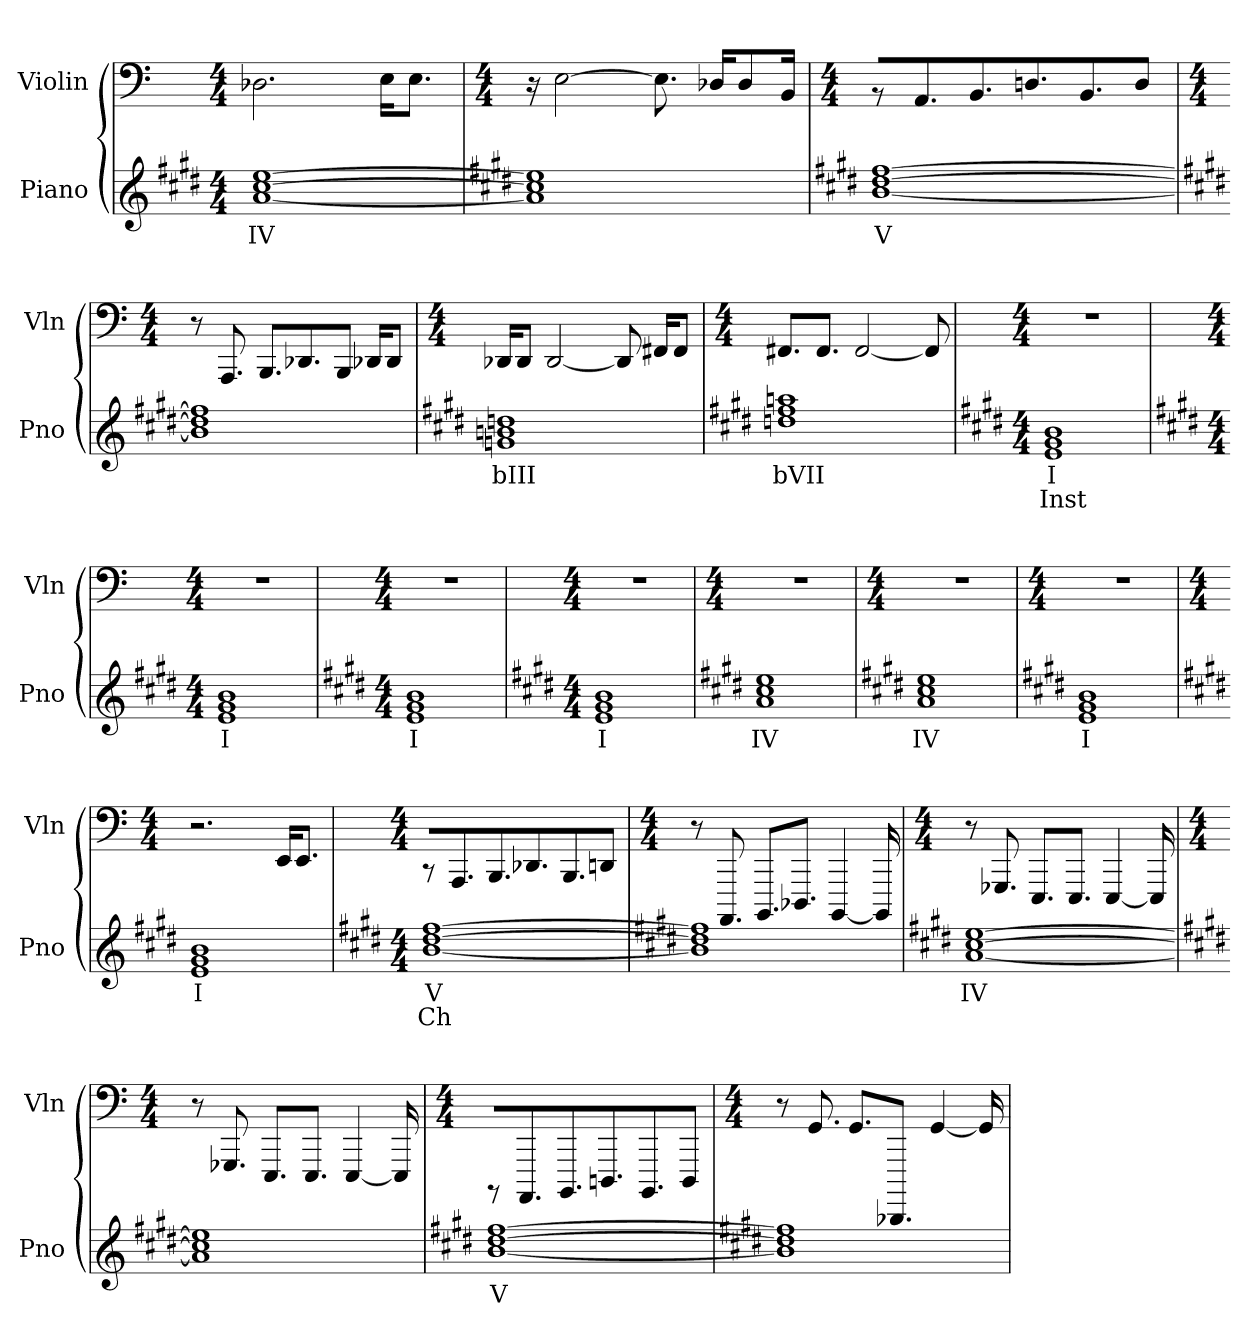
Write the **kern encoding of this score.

**kern	**text	**text	**kern
*part2	*part2	*part2	*part1
*staff2	*staff2	*staff2	*staff1
*I"Piano	*	*	*I"Violin
*I'Pno	*	*	*I'Vln
*k[f#c#g#d#]	*	*	*
*E:	*	*	*
*M4/4	*	*	*M4/4
=	=	=	=
[1a [1cc# [1ee	IV	.	2.D-X
.	.	.	16EKL
.	.	.	8.EJ
=	=	=	=
*k[f#c#g#d#]	*	*	*
*E:	*	*	*
*	*	*	*M4/4
1a] 1cc#] 1ee]	.	.	16r
.	.	.	[2E
.	.	.	8.E]
.	.	.	16D-XKL
.	.	.	8D-
.	.	.	16BBJk
=	=	=	=
*k[f#c#g#d#]	*	*	*
*E:	*	*	*
*	*	*	*M4/4
[1b [1dd# [1ff#	V	.	8r
.	.	.	8.AA
.	.	.	8.BBL
.	.	.	8.Dn
.	.	.	8.BBJ
.	.	.	8DJ
=	=	=	=
*k[f#c#g#d#]	*	*	*
*E:	*	*	*
*	*	*	*M4/4
1b] 1dd#] 1ff#]	.	.	8r
.	.	.	8.AAA
.	.	.	8.BBBL
.	.	.	8.DD-X
.	.	.	8BBBJ
.	.	.	16DD-XKL
.	.	.	8DD-J
=	=	=	=
*k[f#c#g#d#]	*	*	*
*E:	*	*	*
*	*	*	*M4/4
1gn 1bn 1ddn	bIII	.	16DD-XKL
.	.	.	8DD-J
.	.	.	[2DD-
.	.	.	8DD-]
.	.	.	16FF#XKL
.	.	.	8FF#J
=	=	=	=
*k[f#c#g#d#]	*	*	*
*E:	*	*	*
*	*	*	*M4/4
1ddn 1ff# 1aan	bVII	.	8.FF#XL
.	.	.	8.FF#J
.	.	.	[2FF#
.	.	.	8FF#]
=	=	=	=
*k[f#c#g#d#]	*	*	*
*E:	*	*	*
*M4/4	*	*	*M4/4
1e 1g# 1b	I	Inst	1r
=	=	=	=
*k[f#c#g#d#]	*	*	*
*E:	*	*	*
*M4/4	*	*	*M4/4
1e 1g# 1b	I	.	1r
=	=	=	=
*k[f#c#g#d#]	*	*	*
*E:	*	*	*
*M4/4	*	*	*M4/4
1e 1g# 1b	I	.	1r
=	=	=	=
*k[f#c#g#d#]	*	*	*
*E:	*	*	*
*M4/4	*	*	*M4/4
1e 1g# 1b	I	.	1r
=	=	=	=
*k[f#c#g#d#]	*	*	*
*E:	*	*	*
*	*	*	*M4/4
1a 1cc# 1ee	IV	.	1r
=	=	=	=
*k[f#c#g#d#]	*	*	*
*E:	*	*	*
*	*	*	*M4/4
1a 1cc# 1ee	IV	.	1r
=	=	=	=
*k[f#c#g#d#]	*	*	*
*E:	*	*	*
*	*	*	*M4/4
1e 1g# 1b	I	.	1r
=	=	=	=
*k[f#c#g#d#]	*	*	*
*E:	*	*	*
*	*	*	*M4/4
1e 1g# 1b	I	.	2.r
.	.	.	16EEKL
.	.	.	8.EEJ
=	=	=	=
*k[f#c#g#d#]	*	*	*
*E:	*	*	*
*M4/4	*	*	*M4/4
[1b [1dd# [1ff#	V	Ch	8r
.	.	.	8.AAA
.	.	.	8.BBBL
.	.	.	8.DD-X
.	.	.	8.BBBJ
.	.	.	8DDnJ
=	=	=	=
*k[f#c#g#d#]	*	*	*
*E:	*	*	*
*	*	*	*M4/4
1b] 1dd#] 1ff#]	.	.	8r
.	.	.	8.AAAA
.	.	.	8.BBBBL
.	.	.	8.DDD-XJ
.	.	.	[4BBBB
.	.	.	16BBBB]
=	=	=	=
*k[f#c#g#d#]	*	*	*
*E:	*	*	*
*	*	*	*M4/4
[1a [1cc# [1ee	IV	.	8r
.	.	.	8.GGG-X
.	.	.	8.EEEL
.	.	.	8.EEEJ
.	.	.	[4EEE
.	.	.	16EEE]
=	=	=	=
*k[f#c#g#d#]	*	*	*
*E:	*	*	*
*	*	*	*M4/4
1a] 1cc#] 1ee]	.	.	8r
.	.	.	8.GGG-X
.	.	.	8.EEEL
.	.	.	8.EEEJ
.	.	.	[4EEE
.	.	.	16EEE]
=	=	=	=
*k[f#c#g#d#]	*	*	*
*E:	*	*	*
*	*	*	*M4/4
[1b [1dd# [1ff#	V	.	8r
.	.	.	8.AAAA
.	.	.	8.BBBBL
.	.	.	8.DDDn
.	.	.	8.BBBBJ
.	.	.	8DDDJ
=	=	=	=
*k[f#c#g#d#]	*	*	*
*E:	*	*	*
*	*	*	*M4/4
1b] 1dd#] 1ff#]	.	.	8r
.	.	.	8.AAAAA
.	.	.	8.BBBBBL
.	.	.	8.DDDD-XJ
.	.	.	[4BBBBB
.	.	.	16BBBBB]
=	=	=	=
*-	*-	*-	*-
